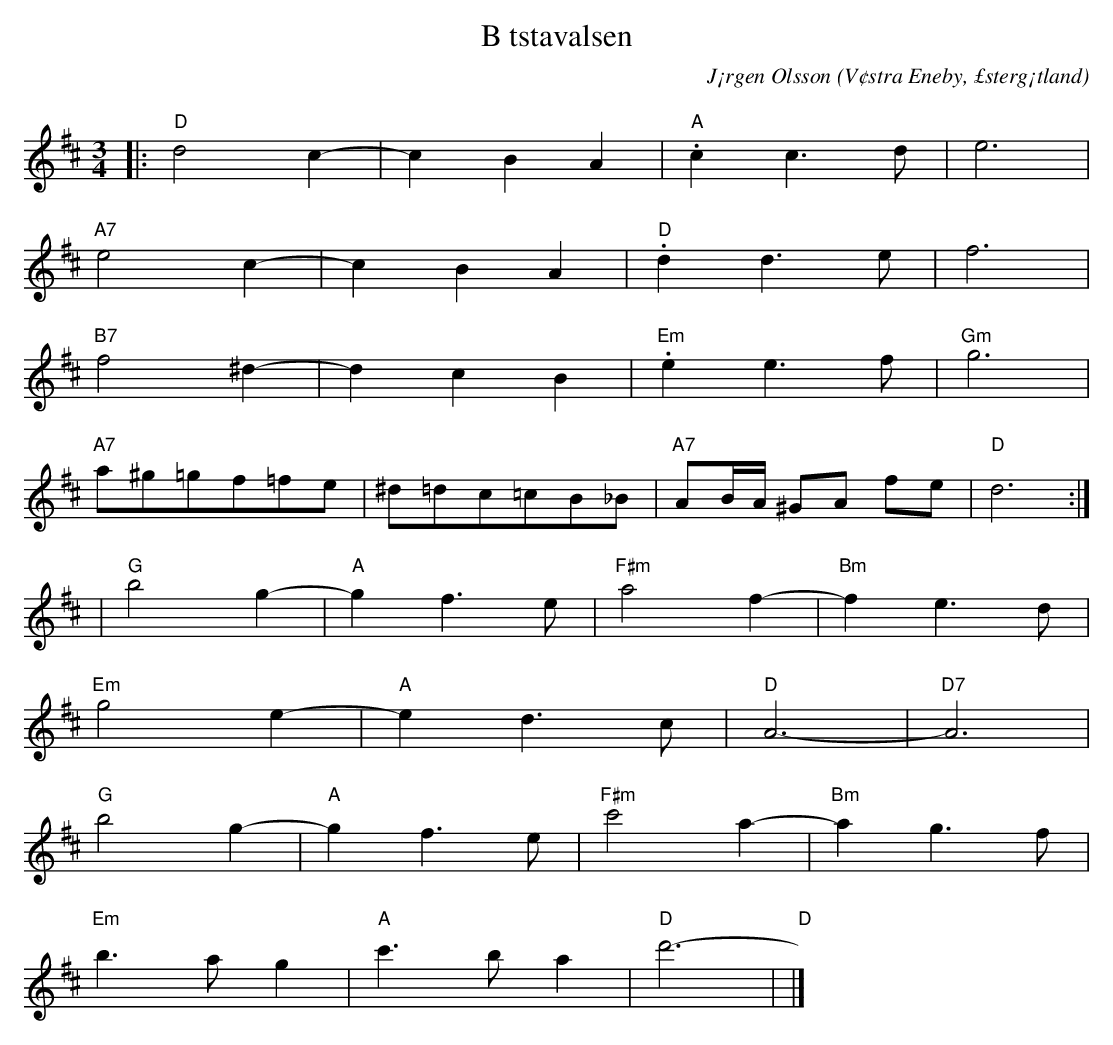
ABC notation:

X:1
T:B tstavalsen
C:J¡rgen Olsson
O:V¢stra Eneby, £sterg¡tland
Q:160
M:3/4
L:1/8
K:D
|:"D"d4 c2-|c2B2A2 |"A".c2 c3 d|e6 |
"A7" e4 c2-|c2B2A2 |"D".d2 d3 e|f6 |
"B7"f4 ^d2-|d2c2B2 |"Em".e2 e3 f|"Gm"g6 |
"A7" a^g=gf=fe|^d=dc=cB_B|"A7"AB/2A/2 ^GA fe|"D"d6 :|]
|"G"b4 g2-|"A"g2f3e |"F#m"a4 f2-|"Bm"f2e3d |
 "Em"g4 e2-|"A"e2d3c |"D"A6-|"D7"A6 |
"G"b4 g2-|"A"g2f3e |"F#m"c'4 a2-|"Bm"a2g3f |
 "Em"b3 a g2|"A"c'3 b a2 |"D"d'6-|"D"s'6 |]
